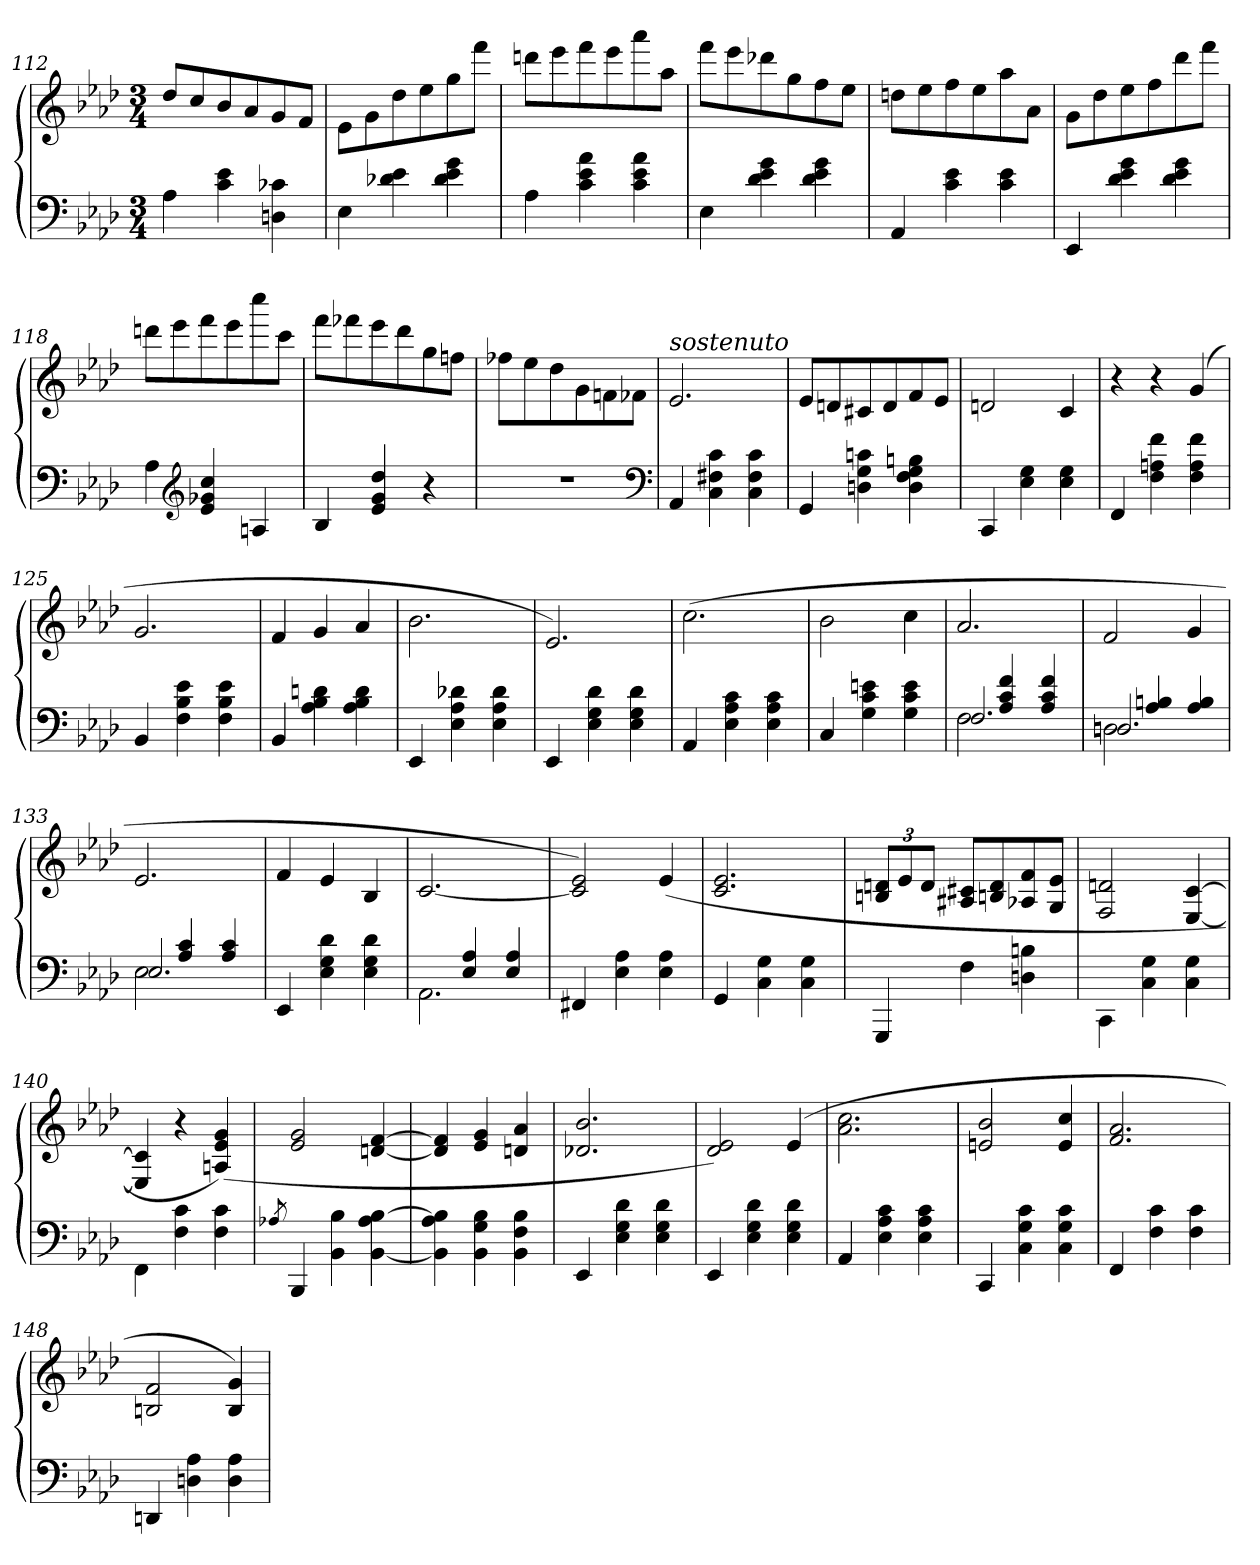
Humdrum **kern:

**kern	**kern
*part1	*part1
*staff2	*staff1
*clefF4	*clefG2
*k[b-e-a-d-]	*k[b-e-a-d-]
*M3/4	*M3/4
=112	=112
4A-	8dd-/L
.	8cc/
4c 4e-	8b-/
.	8a-/
4Dn 4c-X	8g/
.	8f/J
=113	=113
4E-	8e-L
.	8g
4d-X 4e-	8dd-
.	8ee-
4d- 4e- 4g	8gg
.	8fffJ
=114	=114
4A-	8dddnL
.	8eee-
4c 4e- 4a-	8fff
.	8eee-
4c 4e- 4a-	8aaa-
.	8aa-J
=115	=115
4E-	8fffL
.	8eee-
4d- 4e- 4g	8ddd-X
.	8gg
4d- 4e- 4g	8ff
.	8ee-J
=116	=116
4AA-	8ddnL
.	8ee-
4c 4e-	8ff
.	8ee-
4c 4e-	8aa-
.	8a-J
=117	=117
4EE-	8gL
.	8dd-
4d- 4e- 4g	8ee-
.	8ff
4d- 4e- 4g	8ddd-
.	8fffJ
=118	=118
4A-	8dddnL
.	8eee-
*clefG2	*
4e- 4g-X 4cc	8fff
.	8eee-
4An	8cccc
.	8cccJ
=119	=119
4B-	8fffL
.	8fff-X
4e- 4g 4dd-	8eee-
.	8ddd-
4r	8gg
.	8ffnJ
=120	=120
2.rdd	8ff-XL
.	8ee-
.	8dd-
.	8g
.	8fn
.	8f-XJ
*clefF4	*
=121	=121
!	!LO:TX:a:i:t=sostenuto
4AA-	2.e-
4C 4F#X 4c	.
4C 4F# 4c	.
=122	=122
4GG	8e-L
.	8dn
4Dn 4G 4cn	8c#X
.	8d
4D 4F 4G 4Bn	8f
.	8e-J
=123	=123
4CC	2dn
4E- 4G	.
4E- 4G	4c
=124	=124
4FF	4r
4F 4An 4f	4r
4F 4A 4f	(>4g
=125	=125
4BB-	2.g
4F 4B- 4e-	.
4F 4B- 4e-	.
=126	=126
4BB-	4f
4A- 4B- 4dn	4g
4A- 4B- 4d	4a-
=127	=127
4EE-	2.b-\
4E- 4A- 4d-X	.
4E- 4A- 4d-	.
=128	=128
4EE-	2.e-)
4E- 4G 4d-	.
4E- 4G 4d-	.
=129	=129
4AA-	(>2.cc
4E- 4A- 4c	.
4E- 4A- 4c	.
=130	=130
4C	2b-
4G 4c 4en	.
4G 4c 4e	4cc
=131	=131
*^	*
*	*^	*
4rbyy	2F	2.F/	2.a-
4A- 4c 4f	.	.	.
4rffyy	4A-/ 4c/ 4f/	.	.
=132	=132	=132	=132
4reyy	2Dn	2.Dn/	2f
4A- 4Bn	.	.	.
4rbyy	4A-/ 4B/	.	4g
=133	=133	=133	=133
4reyy	2E-	2.E-/	2.e-
4A- 4c	.	.	.
4rgyy	4A-/ 4c/	.	.
*v	*v	*v	*
=134	=134
4EE-	4f
4E- 4G 4d-	4e-
4E- 4G 4d-	4B-
=135	=135
*^	*
*	*^	*
4rcyy	2ryy	2.AA-\	[2.c
4E- 4A-	.	.	.
4rgyy	4E-/ 4A-/	.	.
*v	*v	*v	*
=136	=136
4FF#X	2c] 2e-)
4E- 4A-	.
4E- 4A-	(>4e-
=137	=137
4GG	2.c 2.e-
4C 4G	.
4C 4G	.
=138	=138
4GGG	12Bn 12dnL
.	12e-
.	12dJ
4F	8A#X 8c#XL
.	8Bn 8d
4Dn 4Bn	8A-X 8f
.	8G 8e-J
=139	=139
4CC\	2F/ 2dn/
4C\ 4G\	.
4C\ 4G\	[4E-/ [4c/
=140	=140
4FF\	4E-]/ 4c]/
4F 4c	4r
4F 4c	(>4An 4e- 4g)
=141	=141
8qA-X/	.
4BBB-	2e- 2g
4BB- 4B-	.
[4BB- 4A- [4B-	[4dn [4f
=142	=142
4BB-] 4A- 4B-]	4dn] 4f]
4BB- 4G 4B-	4e- 4g
4BB- 4F 4B-	4d 4a-
=143	=143
4EE-	2.d-X 2.b-
4E- 4G 4d-	.
4E- 4G 4d-	.
=144	=144
4EE-	2d- 2e-)
4E- 4G 4d-	.
4E- 4G 4d-	(>4e-
=145	=145
4AA-	2.a- 2.cc
4E- 4A- 4c	.
4E- 4A- 4c	.
=146	=146
4CC	2en 2b-
4C 4G 4c	.
4C 4G 4c	4e 4cc
=147	=147
4FF	2.f 2.a-
4F 4c	.
4F 4c	.
=148	=148
4DDn	2Bn 2f
4Dn 4A-	.
4D 4A-	4B 4g)
=	=
*-	*-
